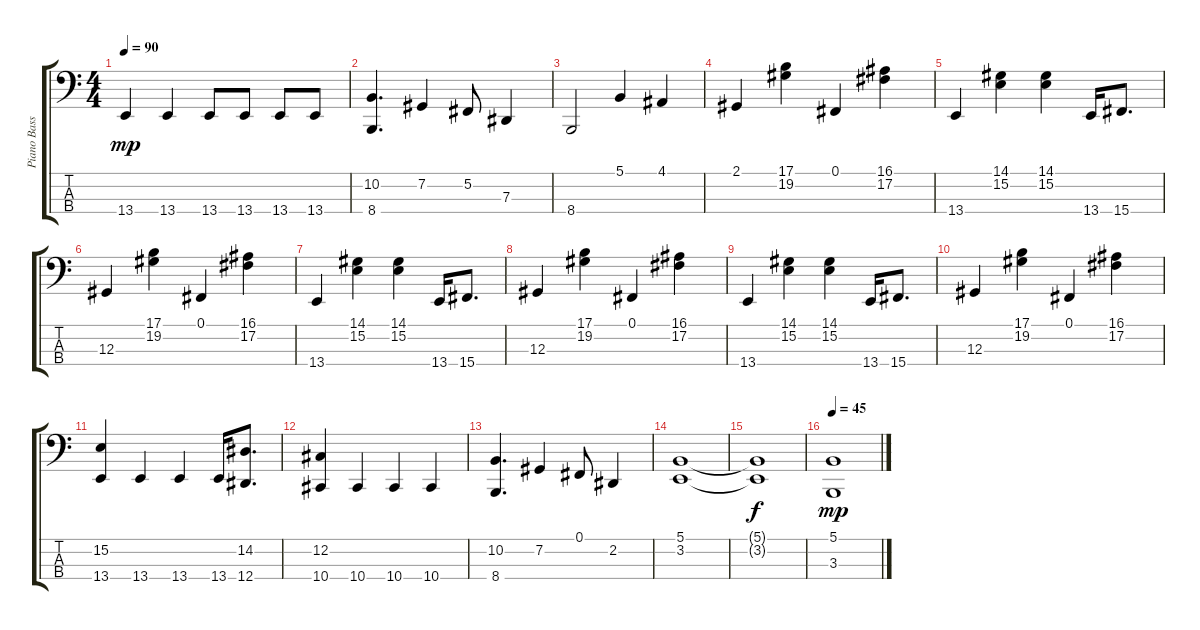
\track ("Piano Bass (Dizzy)" "Piano Bass") {instrument brightacousticpiano}
\staff {score tabs}
\tuning (Gb2 Db2 Ab1 Eb1) {hide}
\ts (4 4)
\tempo 90
\clef f4
\ks c
13.4.4{dy mp} 13.4.4 13.4.8 13.4.8 13.4.8 13.4.8 |
(10.2 8.4).4{d} 7.2.4 5.2.8 7.3.4 |
8.4.2 5.1.4 4.1.4 |
2.1.4 (17.1 19.2).4 0.1.4 (16.1 17.2).4 |
13.4.4 (14.1 15.2).4 (14.1 15.2).4 13.4.16 15.4.8{d} |
12.3.4 (17.1 19.2).4 0.1.4 (16.1 17.2).4 |
13.4.4 (14.1 15.2).4 (14.1 15.2).4 13.4.16 15.4.8{d} |
12.3.4 (17.1 19.2).4 0.1.4 (16.1 17.2).4 |
13.4.4 (14.1 15.2).4 (14.1 15.2).4 13.4.16 15.4.8{d} |
12.3.4 (17.1 19.2).4 0.1.4 (16.1 17.2).4 |
(15.2 13.4).4 13.4.4 13.4.4 13.4.16 (14.2 12.4).8{d} |
(12.2 10.4).4 10.4.4 10.4.4 10.4.4 |
(10.2 8.4).4{d} 7.2.4 0.1.8 2.2.4 |
(5.1 3.2).1 |
(5.1{t} 3.2{t}).1{dy f} |
\tempo 45
(5.1 3.3).1{dy mp}
